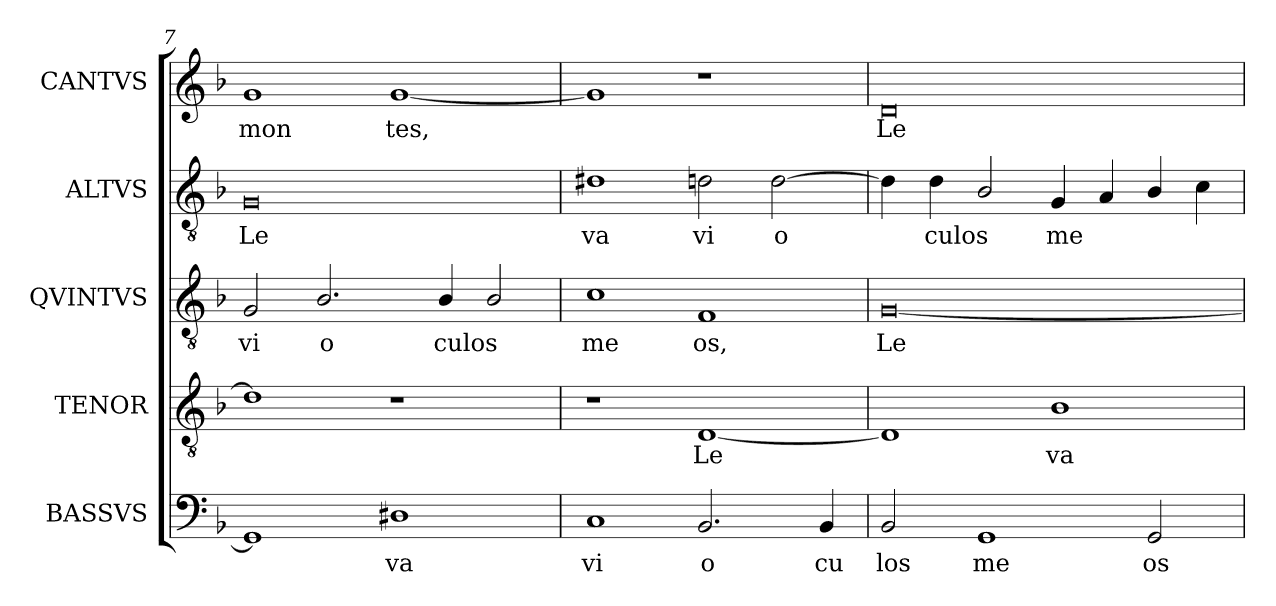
**kern	**text	**kern	**text	**kern	**text	**kern	**text	**kern	**text
*part5	*part5	*part4	*part4	*part3	*part3	*part2	*part2	*part1	*part1
*staff5	*staff5	*staff4	*staff4	*staff3	*staff3	*staff2	*staff2	*staff1	*staff1
*I"BASSVS	*	*I"TENOR	*	*I"QVINTVS	*	*I"ALTVS	*	*I"CANTVS	*
!!LO:LB:g=z
*clefF4	*	*clefGv2	*	*clefGv2	*	*clefGv2	*	*clefG2	*
*ITrd-3c-5	*	*ITrd-3c-5	*	*ITrd-3c-5	*	*ITrd-3c-5	*	*	*
*k[b-e-]	*	*k[b-e-]	*	*k[b-e-]	*	*k[b-e-]	*	*k[b-]	*
*B-:	*	*B-:	*	*B-:	*	*B-:	*	*F:	*
=7	=7	=7	=7	=7	=7	=7	=7	=7	=7
!	!LO:LY:b:cj	!	!LO:LY:b:cj	!	!LO:LY:b:cj	!	!LO:LY:b:cj	!	!LO:LY:b:cj
1C]	.	1g]	.	2c/	vi	0c	Le	1g	mon
!	!	!	!	!	!LO:LY:b:cj	!	!	!	!
.	.	.	.	2.e-/	o	.	.	.	.
!	!LO:LY:b:cj	!	!	!	!	!	!	!	!LO:LY:b:cj
1G#X	va	1r	.	.	.	.	.	[<1g	tes,
!	!	!	!	!	!LO:LY:b:cj	!	!	!	!
.	.	.	.	4e-/	culos	.	.	.	.
!	!	!	!	!	!LO:LY:b:cj	!	!	!	!
.	.	.	.	2e-/	.	.	.	.	.
=8	=8	=8	=8	=8	=8	=8	=8	=8	=8
!	!LO:LY:b:cj	!	!	!	!LO:LY:b:cj	!	!LO:LY:b:cj	!	!LO:LY:b:cj
1F	vi	1r	.	1f	me	1g#X	va	1g]	.
!	!LO:LY:b:cj	!	!LO:LY:b:cj	!	!LO:LY:b:cj	!	!LO:LY:b:cj	!	!
2.E-/	o	[<1G	Le-	1B-	os,	2g\	vi	1r	.
!	!	!	!	!	!	!	!LO:LY:b:cj	!	!
.	.	.	.	.	.	[>2g\	o	.	.
!	!LO:LY:b:cj	!	!	!	!	!	!	!	!
4E-/	cu	.	.	.	.	.	.	.	.
=9	=9	=9	=9	=9	=9	=9	=9	=9	=9
!	!LO:LY:b:cj	!	!LO:LY:b:cj	!	!LO:LY:b:cj	!	!LO:LY:b:cj	!	!LO:LY:b:cj
2E-/	los	1G]	--	[<0c	Le	4g\]	.	0d	Le
!	!	!	!	!	!	!	!LO:LY:b:cj	!	!
.	.	.	.	.	.	4g\	culos	.	.
!	!LO:LY:b:cj	!	!	!	!	!	!LO:LY:b:cj	!	!
1C	me	.	.	.	.	2e-/	.	.	.
!	!	!	!LO:LY:b:cj	!	!	!	!LO:LY:b:cj	!	!
.	.	1e-	-va-	.	.	4c/	me	.	.
!	!	!	!	!	!	!	!LO:LY:b:cj	!	!
.	.	.	.	.	.	4d/	.	.	.
!	!LO:LY:b:cj	!	!	!	!	!	!LO:LY:b:cj	!	!
2C/	os	.	.	.	.	4e-/	.	.	.
!	!	!	!	!	!	!	!LO:LY:b:cj	!	!
.	.	.	.	.	.	4f\	.	.	.
=	=	=	=	=	=	=	=	=	=
*-	*-	*-	*-	*-	*-	*-	*-	*-	*-
